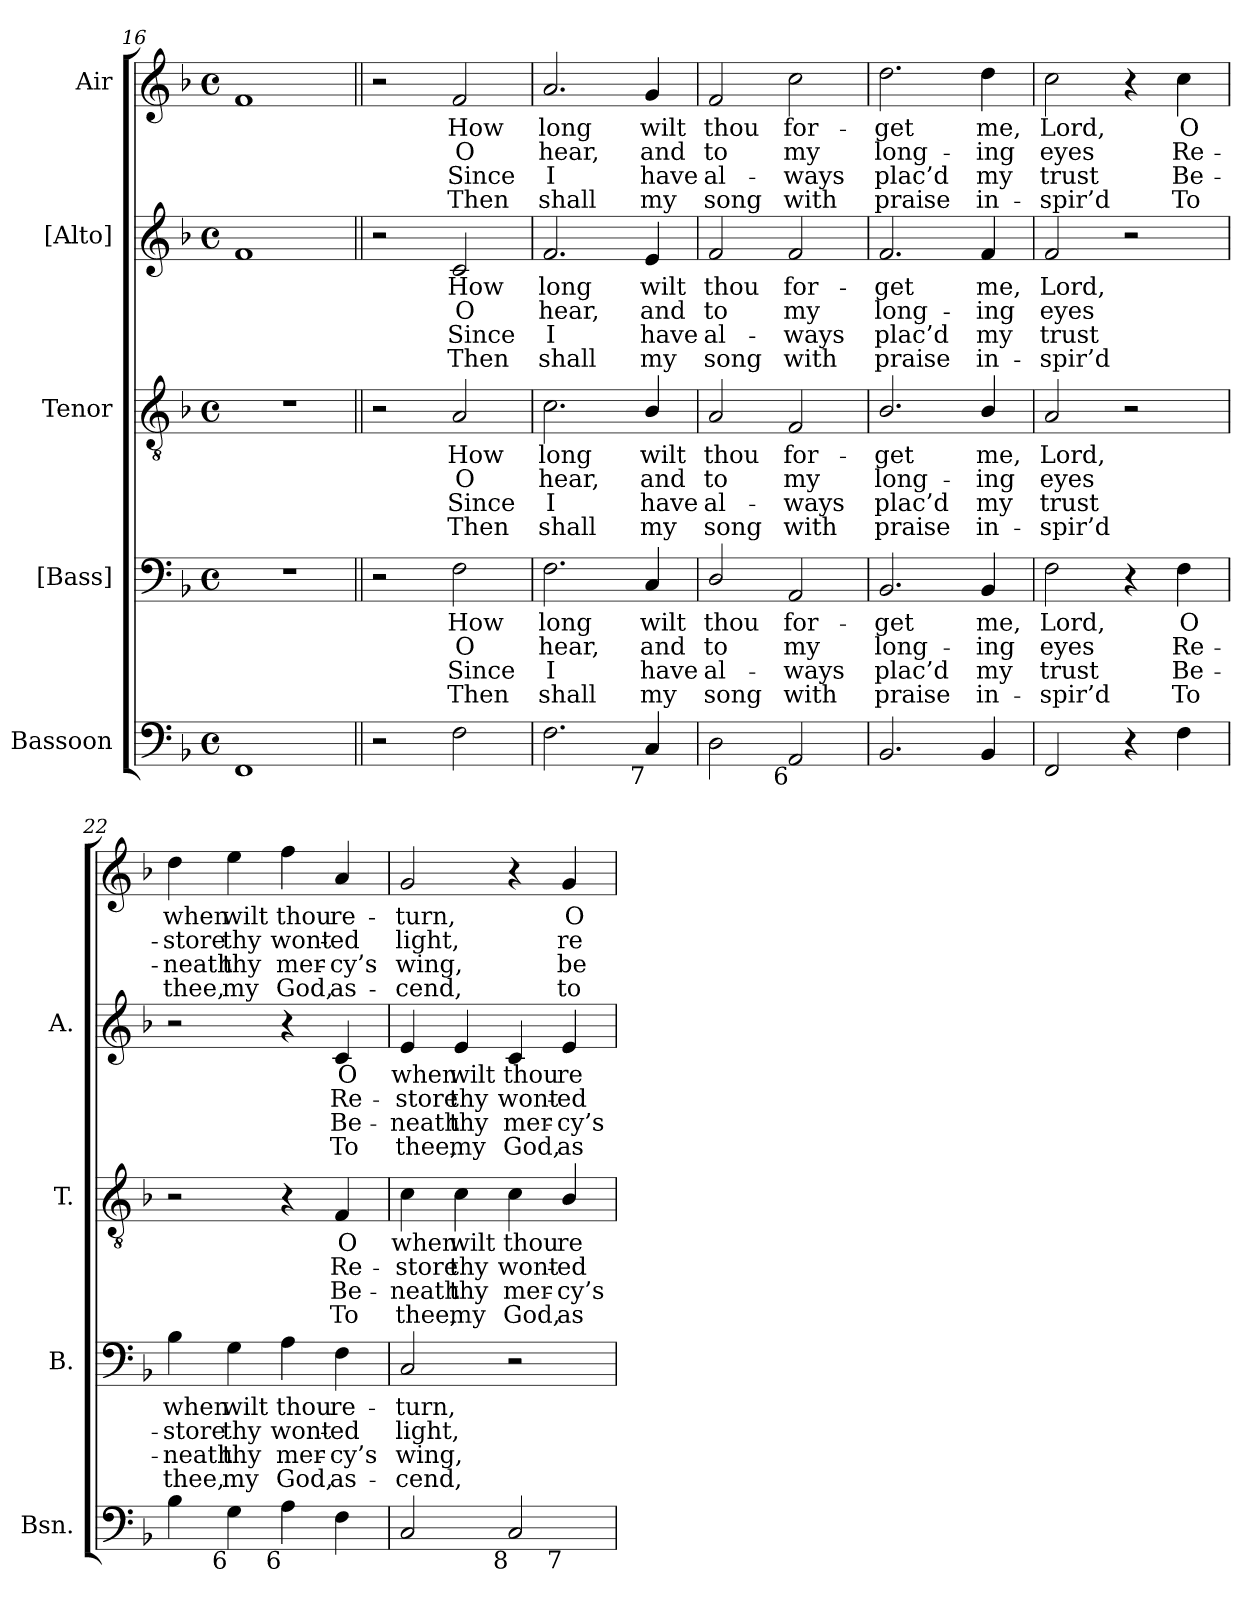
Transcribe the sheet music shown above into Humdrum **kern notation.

**kern	**kern	**text	**text	**text	**text	**kern	**text	**text	**text	**text	**kern	**text	**text	**text	**text	**kern	**text	**text	**text	**text
*part5	*part4	*part4	*part4	*part4	*part4	*part3	*part3	*part3	*part3	*part3	*part2	*part2	*part2	*part2	*part2	*part1	*part1	*part1	*part1	*part1
*staff5	*staff4	*staff4	*staff4	*staff4	*staff4	*staff3	*staff3	*staff3	*staff3	*staff3	*staff2	*staff2	*staff2	*staff2	*staff2	*staff1	*staff1	*staff1	*staff1	*staff1
*I"Bassoon	*I"[Bass]	*	*	*	*	*I"Tenor	*	*	*	*	*I"[Alto]	*	*	*	*	*I"Air	*	*	*	*
*I'Bsn.	*I'B.	*	*	*	*	*I'T.	*	*	*	*	*I'A.	*	*	*	*	*	*	*	*	*
*clefF4	*clefF4	*	*	*	*	*clefGv2	*	*	*	*	*clefG2	*	*	*	*	*clefG2	*	*	*	*
*	*	*	*	*	*	*ITrd7c12	*	*	*	*	*	*	*	*	*	*	*	*	*	*
*k[b-]	*k[b-]	*	*	*	*	*k[b-]	*	*	*	*	*k[b-]	*	*	*	*	*k[b-]	*	*	*	*
*F:	*F:	*	*	*	*	*F:	*	*	*	*	*F:	*	*	*	*	*F:	*	*	*	*
*M4/4	*M4/4	*	*	*	*	*M4/4	*	*	*	*	*M4/4	*	*	*	*	*M4/4	*	*	*	*
*met(c)	*met(c)	*	*	*	*	*met(c)	*	*	*	*	*met(c)	*	*	*	*	*met(c)	*	*	*	*
=16	=16	=16	=16	=16	=16	=16	=16	=16	=16	=16	=16	=16	=16	=16	=16	=16	=16	=16	=16	=16
1FFi	1r	.	.	.	.	1r	.	.	.	.	1fi	.	.	.	.	1fi	.	.	.	.
!!LO:LB:g=z
=17||	=17||	=17||	=17||	=17||	=17||	=17||	=17||	=17||	=17||	=17||	=17||	=17||	=17||	=17||	=17||	=17||	=17||	=17||	=17||	=17||
2r	2r	.	.	.	.	2r	.	.	.	.	2r	.	.	.	.	2r	.	.	.	.
!	!	!LO:LY:b:color=#000000	!LO:LY:b:color=#000000	!LO:LY:b:color=#000000	!LO:LY:b:color=#000000	!	!	!	!	!	!	!	!	!	!	!	!	!	!	!
!	!	!	!	!	!	!	!LO:LY:b:color=#000000	!LO:LY:b:color=#000000	!LO:LY:b:color=#000000	!LO:LY:b:color=#000000	!	!	!	!	!	!	!	!	!	!
!	!	!	!	!	!	!	!	!	!	!	!	!LO:LY:b:color=#000000	!LO:LY:b:color=#000000	!LO:LY:b:color=#000000	!LO:LY:b:color=#000000	!	!	!	!	!
!	!	!	!	!	!	!	!	!	!	!	!	!	!	!	!	!	!LO:LY:b:color=#000000	!LO:LY:b:color=#000000	!LO:LY:b:color=#000000	!LO:LY:b:color=#000000
2Fi\	2Fi\	How	O	Since	Then	2AAi/	How	O	Since	Then	2ci/	How	O	Since	Then	2fi/	How	O	Since	Then
=18	=18	=18	=18	=18	=18	=18	=18	=18	=18	=18	=18	=18	=18	=18	=18	=18	=18	=18	=18	=18
!	!	!LO:LY:b:color=#000000	!LO:LY:b:color=#000000	!LO:LY:b:color=#000000	!LO:LY:b:color=#000000	!	!	!	!	!	!	!	!	!	!	!	!	!	!	!
!	!	!	!	!	!	!	!LO:LY:b:color=#000000	!LO:LY:b:color=#000000	!LO:LY:b:color=#000000	!LO:LY:b:color=#000000	!	!	!	!	!	!	!	!	!	!
!	!	!	!	!	!	!	!	!	!	!	!	!LO:LY:b:color=#000000	!LO:LY:b:color=#000000	!LO:LY:b:color=#000000	!LO:LY:b:color=#000000	!	!	!	!	!
!	!	!	!	!	!	!	!	!	!	!	!	!	!	!	!	!	!LO:LY:b:color=#000000	!LO:LY:b:color=#000000	!LO:LY:b:color=#000000	!LO:LY:b:color=#000000
2.Fi\	2.Fi\	long	hear,	I	shall	2.Ci\	long	hear,	I	shall	2.fi/	long	hear,	I	shall	2.ai/	long	hear,	I	shall
!	!	!LO:LY:b:color=#000000	!LO:LY:b:color=#000000	!LO:LY:b:color=#000000	!LO:LY:b:color=#000000	!	!	!	!	!	!	!	!	!	!	!	!	!	!	!
!	!	!	!	!	!	!	!LO:LY:b:color=#000000	!LO:LY:b:color=#000000	!LO:LY:b:color=#000000	!LO:LY:b:color=#000000	!	!	!	!	!	!	!	!	!	!
!	!	!	!	!	!	!	!	!	!	!	!	!LO:LY:b:color=#000000	!LO:LY:b:color=#000000	!LO:LY:b:color=#000000	!LO:LY:b:color=#000000	!	!	!	!	!
!LO:TX:b:rj:t=7	!	!	!	!	!	!	!	!	!	!	!	!	!	!	!	!	!	!	!	!
!	!	!	!	!	!	!	!	!	!	!	!	!	!	!	!	!	!LO:LY:b:color=#000000	!LO:LY:b:color=#000000	!LO:LY:b:color=#000000	!LO:LY:b:color=#000000
4Ci/	4Ci/	wilt	and	have	my	4BB-i/	wilt	and	have	my	4ei/	wilt	and	have	my	4gi/	wilt	and	have	my
=19	=19	=19	=19	=19	=19	=19	=19	=19	=19	=19	=19	=19	=19	=19	=19	=19	=19	=19	=19	=19
!	!	!LO:LY:b:color=#000000	!LO:LY:b:color=#000000	!LO:LY:b:color=#000000	!LO:LY:b:color=#000000	!	!	!	!	!	!	!	!	!	!	!	!	!	!	!
!	!	!	!	!	!	!	!LO:LY:b:color=#000000	!LO:LY:b:color=#000000	!LO:LY:b:color=#000000	!LO:LY:b:color=#000000	!	!	!	!	!	!	!	!	!	!
!	!	!	!	!	!	!	!	!	!	!	!	!LO:LY:b:color=#000000	!LO:LY:b:color=#000000	!LO:LY:b:color=#000000	!LO:LY:b:color=#000000	!	!	!	!	!
!	!	!	!	!	!	!	!	!	!	!	!	!	!	!	!	!	!LO:LY:b:color=#000000	!LO:LY:b:color=#000000	!LO:LY:b:color=#000000	!LO:LY:b:color=#000000
2Di\	2Di/	thou	to	al-	-song	2AAi/	thou	to	al-	-song	2fi/	thou	to	al-	-song	2fi/	thou	to	al-	-song
!	!	!LO:LY:b:color=#000000	!LO:LY:b:color=#000000	!LO:LY:b:color=#000000	!LO:LY:b:color=#000000	!	!	!	!	!	!	!	!	!	!	!	!	!	!	!
!	!	!	!	!	!	!	!LO:LY:b:color=#000000	!LO:LY:b:color=#000000	!LO:LY:b:color=#000000	!LO:LY:b:color=#000000	!	!	!	!	!	!	!	!	!	!
!	!	!	!	!	!	!	!	!	!	!	!	!LO:LY:b:color=#000000	!LO:LY:b:color=#000000	!LO:LY:b:color=#000000	!LO:LY:b:color=#000000	!	!	!	!	!
!LO:TX:b:rj:t=6	!	!	!	!	!	!	!	!	!	!	!	!	!	!	!	!	!	!	!	!
!	!	!	!	!	!	!	!	!	!	!	!	!	!	!	!	!	!LO:LY:b:color=#000000	!LO:LY:b:color=#000000	!LO:LY:b:color=#000000	!LO:LY:b:color=#000000
2AAi/	2AAi/	for-	my	ways	with	2FFi/	for-	my	ways	with	2fi/	for-	my	ways	with	2cci\	for-	my	ways	with
=20	=20	=20	=20	=20	=20	=20	=20	=20	=20	=20	=20	=20	=20	=20	=20	=20	=20	=20	=20	=20
!	!	!LO:LY:b:color=#000000	!LO:LY:b:color=#000000	!LO:LY:b:color=#000000	!LO:LY:b:color=#000000	!	!	!	!	!	!	!	!	!	!	!	!	!	!	!
!	!	!	!	!	!	!	!LO:LY:b:color=#000000	!LO:LY:b:color=#000000	!LO:LY:b:color=#000000	!LO:LY:b:color=#000000	!	!	!	!	!	!	!	!	!	!
!	!	!	!	!	!	!	!	!	!	!	!	!LO:LY:b:color=#000000	!LO:LY:b:color=#000000	!LO:LY:b:color=#000000	!LO:LY:b:color=#000000	!	!	!	!	!
!	!	!	!	!	!	!	!	!	!	!	!	!	!	!	!	!	!LO:LY:b:color=#000000	!LO:LY:b:color=#000000	!LO:LY:b:color=#000000	!LO:LY:b:color=#000000
2.BB-i/	2.BB-i/	-get	long-	plac’d	praise	2.BB-i/	-get	long-	plac’d	praise	2.fi/	-get	long-	plac’d	praise	2.ddi\	-get	long-	plac’d	praise
!	!	!LO:LY:b:color=#000000	!LO:LY:b:color=#000000	!LO:LY:b:color=#000000	!LO:LY:b:color=#000000	!	!	!	!	!	!	!	!	!	!	!	!	!	!	!
!	!	!	!	!	!	!	!LO:LY:b:color=#000000	!LO:LY:b:color=#000000	!LO:LY:b:color=#000000	!LO:LY:b:color=#000000	!	!	!	!	!	!	!	!	!	!
!	!	!	!	!	!	!	!	!	!	!	!	!LO:LY:b:color=#000000	!LO:LY:b:color=#000000	!LO:LY:b:color=#000000	!LO:LY:b:color=#000000	!	!	!	!	!
!	!	!	!	!	!	!	!	!	!	!	!	!	!	!	!	!	!LO:LY:b:color=#000000	!LO:LY:b:color=#000000	!LO:LY:b:color=#000000	!LO:LY:b:color=#000000
4BB-i/	4BB-i/	me,	-ing	my	in-	4BB-i/	me,	-ing	my	in-	4fi/	me,	-ing	my	in-	4ddi\	me,	-ing	my	in-
=21	=21	=21	=21	=21	=21	=21	=21	=21	=21	=21	=21	=21	=21	=21	=21	=21	=21	=21	=21	=21
!	!	!LO:LY:b:color=#000000	!LO:LY:b:color=#000000	!LO:LY:b:color=#000000	!LO:LY:b:color=#000000	!	!	!	!	!	!	!	!	!	!	!	!	!	!	!
!	!	!	!	!	!	!	!LO:LY:b:color=#000000	!LO:LY:b:color=#000000	!LO:LY:b:color=#000000	!LO:LY:b:color=#000000	!	!	!	!	!	!	!	!	!	!
!	!	!	!	!	!	!	!	!	!	!	!	!LO:LY:b:color=#000000	!LO:LY:b:color=#000000	!LO:LY:b:color=#000000	!LO:LY:b:color=#000000	!	!	!	!	!
!	!	!	!	!	!	!	!	!	!	!	!	!	!	!	!	!	!LO:LY:b:color=#000000	!LO:LY:b:color=#000000	!LO:LY:b:color=#000000	!LO:LY:b:color=#000000
2FFi/	2Fi\	Lord,	eyes	-trust	spir’d	2AAi/	Lord,	eyes	-trust	spir’d	2fi/	Lord,	eyes	-trust	spir’d	2cci\	Lord,	eyes	-trust	spir’d
4r	4r	.	.	.	.	2r	.	.	.	.	2r	.	.	.	.	4r	.	.	.	.
!	!	!LO:LY:b:color=#000000	!LO:LY:b:color=#000000	!LO:LY:b:color=#000000	!LO:LY:b:color=#000000	!	!	!	!	!	!	!	!	!	!	!	!	!	!	!
!	!	!	!	!	!	!	!	!	!	!	!	!	!	!	!	!	!LO:LY:b:color=#000000	!LO:LY:b:color=#000000	!LO:LY:b:color=#000000	!LO:LY:b:color=#000000
4Fi\	4Fi\	O	Re-	Be-	-To	.	.	.	.	.	.	.	.	.	.	4cci\	O	Re-	Be-	-To
=22	=22	=22	=22	=22	=22	=22	=22	=22	=22	=22	=22	=22	=22	=22	=22	=22	=22	=22	=22	=22
!	!	!LO:LY:b:color=#000000	!LO:LY:b:color=#000000	!LO:LY:b:color=#000000	!LO:LY:b:color=#000000	!	!	!	!	!	!	!	!	!	!	!	!	!	!	!
!	!	!	!	!	!	!	!	!	!	!	!	!	!	!	!	!	!LO:LY:b:color=#000000	!LO:LY:b:color=#000000	!LO:LY:b:color=#000000	!LO:LY:b:color=#000000
4B-i\	4B-i\	when	-store	neath	thee,	2r	.	.	.	.	2r	.	.	.	.	4ddi\	when	-store	neath	thee,
!	!	!LO:LY:b:color=#000000	!LO:LY:b:color=#000000	!LO:LY:b:color=#000000	!LO:LY:b:color=#000000	!	!	!	!	!	!	!	!	!	!	!	!	!	!	!
!LO:TX:b:rj:t=6	!	!	!	!	!	!	!	!	!	!	!	!	!	!	!	!	!	!	!	!
!	!	!	!	!	!	!	!	!	!	!	!	!	!	!	!	!	!LO:LY:b:color=#000000	!LO:LY:b:color=#000000	!LO:LY:b:color=#000000	!LO:LY:b:color=#000000
4Gi\	4Gi\	wilt	thy	thy	my	.	.	.	.	.	.	.	.	.	.	4eei\	wilt	thy	thy	my
!	!	!LO:LY:b:color=#000000	!LO:LY:b:color=#000000	!LO:LY:b:color=#000000	!LO:LY:b:color=#000000	!	!	!	!	!	!	!	!	!	!	!	!	!	!	!
!LO:TX:b:rj:t=6	!	!	!	!	!	!	!	!	!	!	!	!	!	!	!	!	!	!	!	!
!	!	!	!	!	!	!	!	!	!	!	!	!	!	!	!	!	!LO:LY:b:color=#000000	!LO:LY:b:color=#000000	!LO:LY:b:color=#000000	!LO:LY:b:color=#000000
4Ai\	4Ai\	thou	wont-	mer-	-God,	4r	.	.	.	.	4r	.	.	.	.	4ffi\	thou	wont-	mer-	-God,
!	!	!LO:LY:b:color=#000000	!LO:LY:b:color=#000000	!LO:LY:b:color=#000000	!LO:LY:b:color=#000000	!	!	!	!	!	!	!	!	!	!	!	!	!	!	!
!	!	!	!	!	!	!	!LO:LY:b:color=#000000	!LO:LY:b:color=#000000	!LO:LY:b:color=#000000	!LO:LY:b:color=#000000	!	!	!	!	!	!	!	!	!	!
!	!	!	!	!	!	!	!	!	!	!	!	!LO:LY:b:color=#000000	!LO:LY:b:color=#000000	!LO:LY:b:color=#000000	!LO:LY:b:color=#000000	!	!	!	!	!
!	!	!	!	!	!	!	!	!	!	!	!	!	!	!	!	!	!LO:LY:b:color=#000000	!LO:LY:b:color=#000000	!LO:LY:b:color=#000000	!LO:LY:b:color=#000000
4Fi\	4Fi\	re-	-ed	cy’s	as-	4FFi/	O	Re-	Be-	-To	4ci/	O	Re-	Be-	-To	4ai/	re-	-ed	cy’s	as-
=23	=23	=23	=23	=23	=23	=23	=23	=23	=23	=23	=23	=23	=23	=23	=23	=23	=23	=23	=23	=23
!	!	!LO:LY:b:color=#000000	!LO:LY:b:color=#000000	!LO:LY:b:color=#000000	!LO:LY:b:color=#000000	!	!	!	!	!	!	!	!	!	!	!	!	!	!	!
!	!	!	!	!	!	!	!LO:LY:b:color=#000000	!LO:LY:b:color=#000000	!LO:LY:b:color=#000000	!LO:LY:b:color=#000000	!	!	!	!	!	!	!	!	!	!
!	!	!	!	!	!	!	!	!	!	!	!	!LO:LY:b:color=#000000	!LO:LY:b:color=#000000	!LO:LY:b:color=#000000	!LO:LY:b:color=#000000	!	!	!	!	!
!	!	!	!	!	!	!	!	!	!	!	!	!	!	!	!	!	!LO:LY:b:color=#000000	!LO:LY:b:color=#000000	!LO:LY:b:color=#000000	!LO:LY:b:color=#000000
*^	*	*	*	*	*	*	*	*	*	*	*	*	*	*	*	*	*	*	*	*
2Ci/	2.ryy	2Ci/	-turn,	light,	-wing,	cend,	4Ci\	when	-store	neath	thee,	4ei/	when	-store	neath	thee,	2gi/	-turn,	light,	-wing,	cend,
!	!	!	!	!	!	!	!	!LO:LY:b:color=#000000	!LO:LY:b:color=#000000	!LO:LY:b:color=#000000	!LO:LY:b:color=#000000	!	!	!	!	!	!	!	!	!	!
!	!	!	!	!	!	!	!	!	!	!	!	!	!LO:LY:b:color=#000000	!LO:LY:b:color=#000000	!LO:LY:b:color=#000000	!LO:LY:b:color=#000000	!	!	!	!	!
.	.	.	.	.	.	.	4Ci\	wilt	thy	thy	my	4ei/	wilt	thy	thy	my	.	.	.	.	.
!	!	!	!	!	!	!	!	!LO:LY:b:color=#000000	!LO:LY:b:color=#000000	!LO:LY:b:color=#000000	!LO:LY:b:color=#000000	!	!	!	!	!	!	!	!	!	!
!LO:TX:b:rj:t=8	!	!	!	!	!	!	!	!	!	!	!	!	!	!	!	!	!	!	!	!	!
!	!	!	!	!	!	!	!	!	!	!	!	!	!LO:LY:b:color=#000000	!LO:LY:b:color=#000000	!LO:LY:b:color=#000000	!LO:LY:b:color=#000000	!	!	!	!	!
2Ci/	.	2r	.	.	.	.	4Ci\	thou	wont-	mer-	-God,	4ci/	thou	wont-	mer-	-God,	4r	.	.	.	.
!	!	!	!	!	!	!	!	!LO:LY:b:color=#000000	!LO:LY:b:color=#000000	!LO:LY:b:color=#000000	!LO:LY:b:color=#000000	!	!	!	!	!	!	!	!	!	!
!	!	!	!	!	!	!	!	!	!	!	!	!	!LO:LY:b:color=#000000	!LO:LY:b:color=#000000	!LO:LY:b:color=#000000	!LO:LY:b:color=#000000	!	!	!	!	!
!	!LO:TX:b:rj:t=7	!	!	!	!	!	!	!	!	!	!	!	!	!	!	!	!	!	!	!	!
!	!	!	!	!	!	!	!	!	!	!	!	!	!	!	!	!	!	!LO:LY:b:color=#000000	!LO:LY:b:color=#000000	!LO:LY:b:color=#000000	!LO:LY:b:color=#000000
.	4ryy	.	.	.	.	.	4BB-i/	re-	-ed	cy’s	as-	4ei/	re-	-ed	cy’s	as-	4gi/	O	re-	be-	-to
*v	*v	*	*	*	*	*	*	*	*	*	*	*	*	*	*	*	*	*	*	*	*
=	=	=	=	=	=	=	=	=	=	=	=	=	=	=	=	=	=	=	=	=
*-	*-	*-	*-	*-	*-	*-	*-	*-	*-	*-	*-	*-	*-	*-	*-	*-	*-	*-	*-	*-
